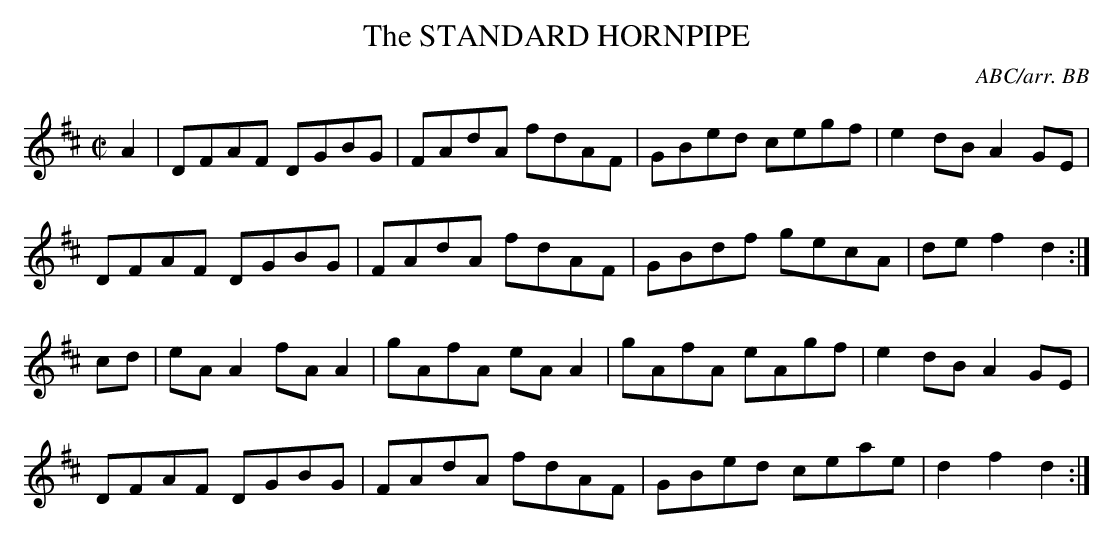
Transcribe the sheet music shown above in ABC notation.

X:1
T:STANDARD HORNPIPE, The
C:ABC/arr. BB
L:1/8
M:C|
K:D
A2|DFAF DGBG|FAdA fdAF|GBed cegf|e2dB A2GE|
DFAF DGBG|FAdA fdAF|GBdf gecA|de f2 d2:|
cd|eAA2 fAA2|gAfA eAA2|gAfA eAgf|e2 dB A2 GE|
DFAF DGBG|FAdA fdAF|GBed ceae|d2 f2 d2:|
